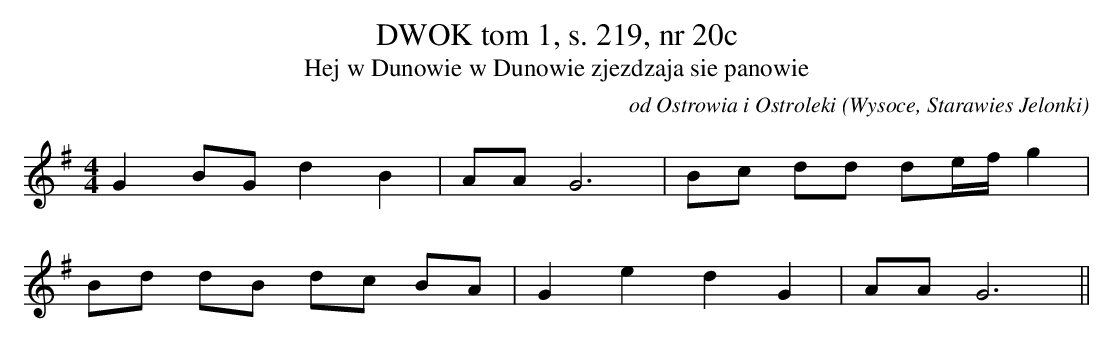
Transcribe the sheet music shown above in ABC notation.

X:1
T:DWOK tom 1, s. 219, nr 20c
T:Hej w Dunowie w Dunowie zjezdzaja sie panowie
O:od Ostrowia i Ostroleki (Wysoce, Starawies Jelonki)
M:4/4
L:1/16
K:G
G4B2G2d4B4 | A2A2G12 |B2c2 d2d2 d2efg4 |
 B2d2 d2B2 d2c2 B2A2 |G4e4d4G4 | A2A2 G12||
